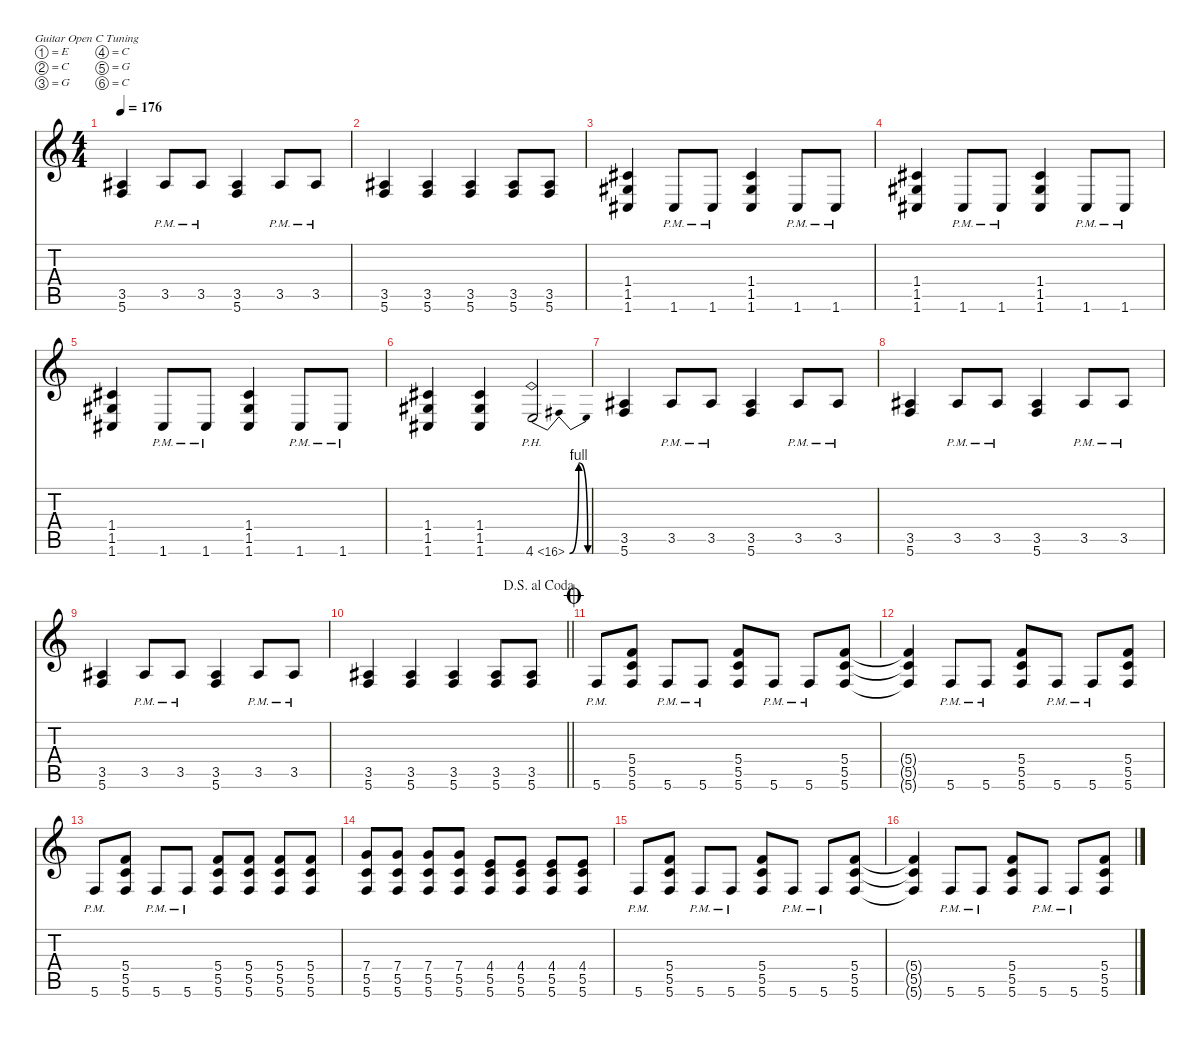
\defaultSystemsLayout 4
\hideDynamics
\bracketExtendMode nobrackets
\singleTrackTrackNamePolicy hidden
\multiTrackTrackNamePolicy hidden
\firstSystemTrackNameMode fullname
\firstSystemTrackNameOrientation horizontal
\otherSystemsTrackNameOrientation horizontal
\track ("Guitar 1" "dist.guit.") {mute instrument distortionguitar}
\staff {score tabs}
\tuning (E4 C4 G3 C3 G2 C2)
\ts (4 4)
\tempo 176
\clef g2
\ks c
(3.5{acc #} 5.6).4{dy f beam Up} 3.5{pm acc #}.8{beam Up} 3.5{pm acc #}.8{beam Up} (3.5{acc #} 5.6).4{beam Up} 3.5{pm acc #}.8{beam Up} 3.5{pm acc #}.8{beam Up} |
(3.5{acc #} 5.6).4{beam Up} (3.5{acc #} 5.6).4{beam Up} (3.5{acc #} 5.6).4{beam Up} (3.5{acc #} 5.6).8{beam Up} (3.5{acc #} 5.6).8{beam Up} |
(1.4{acc #} 1.5{acc #} 1.6{acc #}).4{beam Up} 1.6{pm acc #}.8{beam Up} 1.6{pm acc #}.8{beam Up} (1.4{acc #} 1.5{acc #} 1.6{acc #}).4{beam Up} 1.6{pm acc #}.8{beam Up} 1.6{pm acc #}.8{beam Up} |
(1.4{acc #} 1.5{acc #} 1.6{acc #}).4{beam Up} 1.6{pm acc #}.8{beam Up} 1.6{pm acc #}.8{beam Up} (1.4{acc #} 1.5{acc #} 1.6{acc #}).4{beam Up} 1.6{pm acc #}.8{beam Up} 1.6{pm acc #}.8{beam Up} |
(1.4{acc #} 1.5{acc #} 1.6{acc #}).4{beam Up} 1.6{pm acc #}.8{beam Up} 1.6{pm acc #}.8{beam Up} (1.4{acc #} 1.5{acc #} 1.6{acc #}).4{beam Up} 1.6{pm acc #}.8{beam Up} 1.6{pm acc #}.8{beam Up} |
(1.4{acc #} 1.5{acc #} 1.6{acc #}).4{beam Up} (1.4{acc #} 1.5{acc #} 1.6{acc #}).4{beam Up} 4.6{be (bendrelease 0 0 15 4 30 4 45 0) ph 12}.2{beam Up} |
(3.5{acc #} 5.6).4{beam Up} 3.5{pm acc #}.8{beam Up} 3.5{pm acc #}.8{beam Up} (3.5{acc #} 5.6).4{beam Up} 3.5{pm acc #}.8{beam Up} 3.5{pm acc #}.8{beam Up} |
(3.5{acc #} 5.6).4{beam Up} 3.5{pm acc #}.8{beam Up} 3.5{pm acc #}.8{beam Up} (3.5{acc #} 5.6).4{beam Up} 3.5{pm acc #}.8{beam Up} 3.5{pm acc #}.8{beam Up} |
(3.5{acc #} 5.6).4{beam Up} 3.5{pm acc #}.8{beam Up} 3.5{pm acc #}.8{beam Up} (3.5{acc #} 5.6).4{beam Up} 3.5{pm acc #}.8{beam Up} 3.5{pm acc #}.8{beam Up} |
\jump dalsegnoalcoda
\barLineRight lightlight
(3.5{acc #} 5.6).4{beam Up} (3.5{acc #} 5.6).4{beam Up} (3.5{acc #} 5.6).4{beam Up} (3.5{acc #} 5.6).8{beam Up} (3.5{acc #} 5.6).8{beam Up} |
\jump coda
5.6{pm}.8{beam Up} (5.4 5.5 5.6).8{beam Up} 5.6{pm}.8{beam Up} 5.6{pm}.8{beam Up} (5.4 5.5 5.6).8{beam Up} 5.6{pm}.8{beam Up} 5.6{pm}.8{beam Up} (5.4 5.5 5.6).8{beam Up} |
(5.4{t} 5.5{t} 5.6{t}).4{dy mf beam Up} 5.6{pm}.8{dy f beam Up} 5.6{pm}.8{beam Up} (5.4 5.5 5.6).8{beam Up} 5.6{pm}.8{beam Up} 5.6{pm}.8{beam Up} (5.4 5.5 5.6).8{beam Up} |
5.6{pm}.8{beam Up} (5.4 5.5 5.6).8{beam Up} 5.6{pm}.8{beam Up} 5.6{pm}.8{beam Up} (5.4 5.5 5.6).8{beam Up} (5.4 5.5 5.6).8{beam Up} (5.4 5.5 5.6).8{beam Up} (5.4 5.5 5.6).8{beam Up} |
(7.4 5.5 5.6).8{beam Up} (7.4 5.5 5.6).8{beam Up} (7.4 5.5 5.6).8{beam Up} (7.4 5.5 5.6).8{beam Up} (4.4 5.5 5.6).8{beam Up} (4.4 5.5 5.6).8{beam Up} (4.4 5.5 5.6).8{beam Up} (4.4 5.5 5.6).8{beam Up} |
5.6{pm}.8{beam Up} (5.4 5.5 5.6).8{beam Up} 5.6{pm}.8{beam Up} 5.6{pm}.8{beam Up} (5.4 5.5 5.6).8{beam Up} 5.6{pm}.8{beam Up} 5.6{pm}.8{beam Up} (5.4 5.5 5.6).8{beam Up} |
(5.4{t} 5.5{t} 5.6{t}).4{dy mf beam Up} 5.6{pm}.8{dy f beam Up} 5.6{pm}.8{beam Up} (5.4 5.5 5.6).8{beam Up} 5.6{pm}.8{beam Up} 5.6{pm}.8{beam Up} (5.4 5.5 5.6).8{beam Up}
